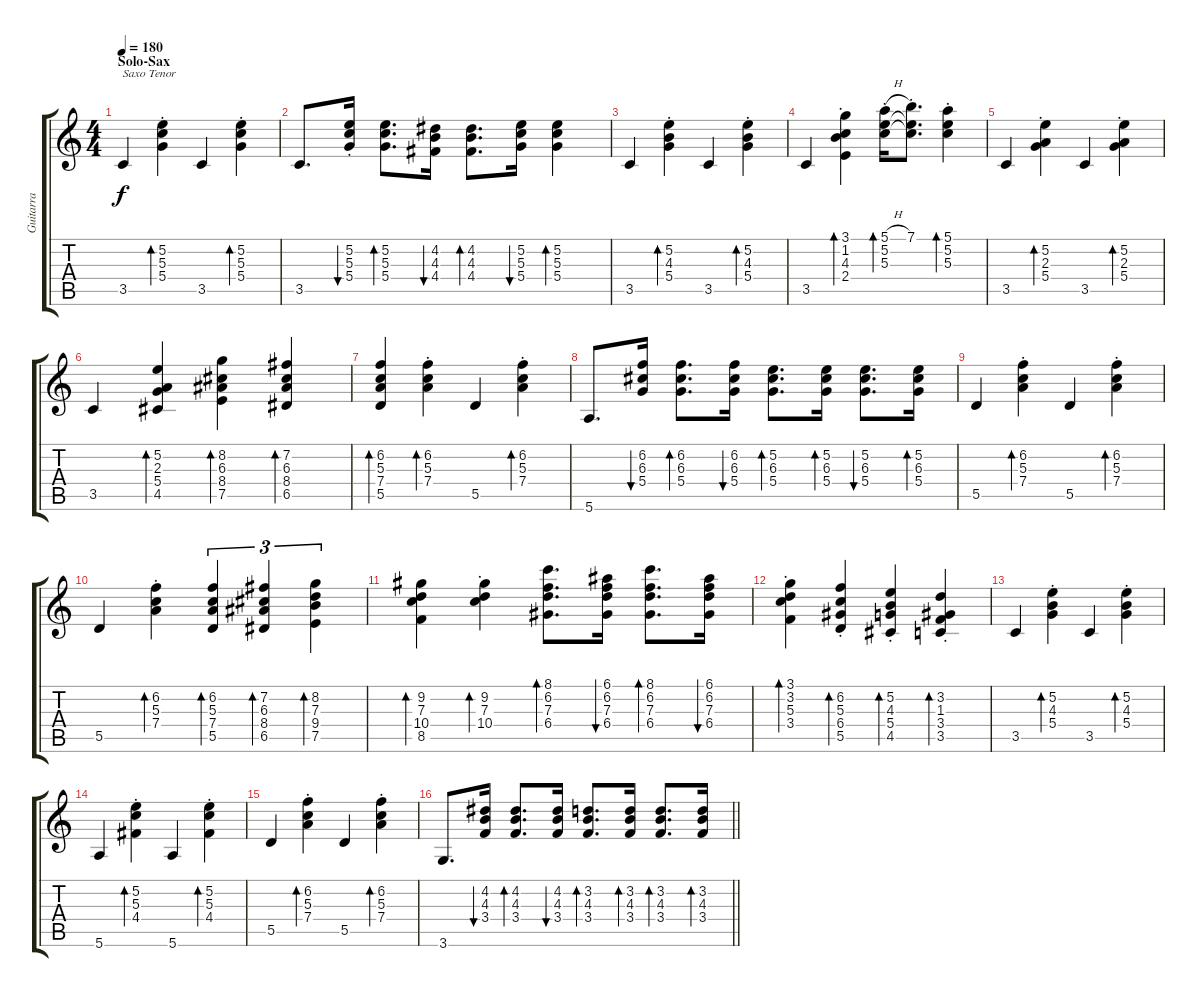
\track ("Guitarra" "Guitarra") {instrument electricguitarjazz}
\staff {score tabs}
\tuning (E4 B3 G3 D3 A2 E2) {hide}
\ts (4 4)
\section ("" "Solo-Sax")
\tempo 180
\clef g2
\ks c
3.5.4{txt "Saxo Tenor" dy f} (5.2{st} 5.3{st} 5.4{st}).4{bd 60} 3.5.4 (5.2{st} 5.3{st} 5.4{st}).4{bd 60} |
3.5.8{d} (5.2{st} 5.3{st} 5.4{st}).16{bu 60} (5.2 5.3 5.4).8{d bd 60} (4.2 4.3 4.4).16{bu 60} (4.2 4.3 4.4).8{d bd 60} (5.2 5.3 5.4).16{bu 60} (5.2 5.3 5.4).4{bd 60} |
3.5.4 (5.2{st} 4.3{st} 5.4{st}).4{bd 60} 3.5.4 (5.2{st} 4.3{st} 5.4{st}).4{bd 60} |
3.5.4 (3.1 1.2{st} 4.3{st} 2.4{st}).4{bd 60} (5.1{h st} 5.2{st} 5.3{st}).16{bd 60} (7.1{st} 5.2{t} 5.3{t}).8{d} (5.1 5.2{st} 5.3{st}).4{bd 60} |
3.5.4 (5.2{st} 2.3{st} 5.4{st}).4{bd 60} 3.5.4 (5.2{st} 2.3{st} 5.4{st}).4{bd 60} |
3.5.4 (5.2 2.3 5.4 4.5).4{bd 60} (8.2 6.3 8.4 7.5).4{bd 60} (7.2 6.3 8.4 6.5).4{bd 60} |
(6.2 5.3 7.4 5.5).4{bd 60} (6.2{st} 5.3{st} 7.4{st}).4{bd 60} 5.5.4 (6.2{st} 5.3{st} 7.4{st}).4{bd 60} |
5.6.8{d} (6.2 6.3 5.4).16{bu 60} (6.2 6.3 5.4).8{d bd 60} (6.2 6.3 5.4).16{bu 60} (5.2 6.3 5.4).8{d bd 60} (5.2 6.3 5.4).16{bd 60} (5.2 6.3 5.4).8{d bu 60} (5.2 6.3 5.4).16{bd 60} |
5.5.4 (6.2{st} 5.3{st} 7.4{st}).4{bd 60} 5.5.4 (6.2{st} 5.3{st} 7.4{st}).4{bd 60} |
5.5.4 (6.2{st} 5.3{st} 7.4{st}).4{bd 60} (6.2 5.3 7.4 5.5).4{tu (3 2) bd 60} (7.2 6.3 8.4 6.5).4{tu (3 2) bd 60} (8.2 7.3 9.4 7.5).4{tu (3 2) bd 60} |
(9.2 7.3 10.4 8.5).4{bd 60} (9.2{st} 7.3{st} 10.4{st}).4{bd 60} (8.1 6.2 7.3 6.4).8{d bd 60} (6.1 6.2 7.3 6.4).16{bu 60} (8.1 6.2 7.3 6.4).8{d bd 60} (6.1 6.2 7.3 6.4).16{bu 60} |
(3.1{st} 3.2{st} 5.3{st} 3.4{st}).4{bd 60} (6.2{st} 5.3{st} 6.4{st} 5.5{st}).4{bd 60} (5.2{st} 4.3{st} 5.4{st} 4.5{st}).4{bd 60} (3.2{st} 1.3{st} 3.4{st} 3.5{st}).4{bd 60} |
3.5.4 (5.2{st} 4.3{st} 5.4{st}).4{bd 60} 3.5.4 (5.2{st} 4.3{st} 5.4{st}).4{bd 60} |
5.6.4 (5.2{st} 5.3{st} 4.4{st}).4{bd 60} 5.6.4 (5.2{st} 5.3{st} 4.4{st}).4{bd 60} |
5.5.4 (6.2{st} 5.3{st} 7.4{st}).4{bd 60} 5.5.4 (6.2{st} 5.3{st} 7.4{st}).4{bd 60} |
\barLineRight lightlight
3.6.8{d} (4.2 4.3 3.4).16{bu 60} (4.2 4.3 3.4).8{d bd 60} (4.2 4.3 3.4).16{bu 60} (3.2 4.3 3.4).8{d bd 60} (3.2 4.3 3.4).16{bd 60} (3.2 4.3 3.4).8{d bd 60} (3.2 4.3 3.4).16{bd 60}
